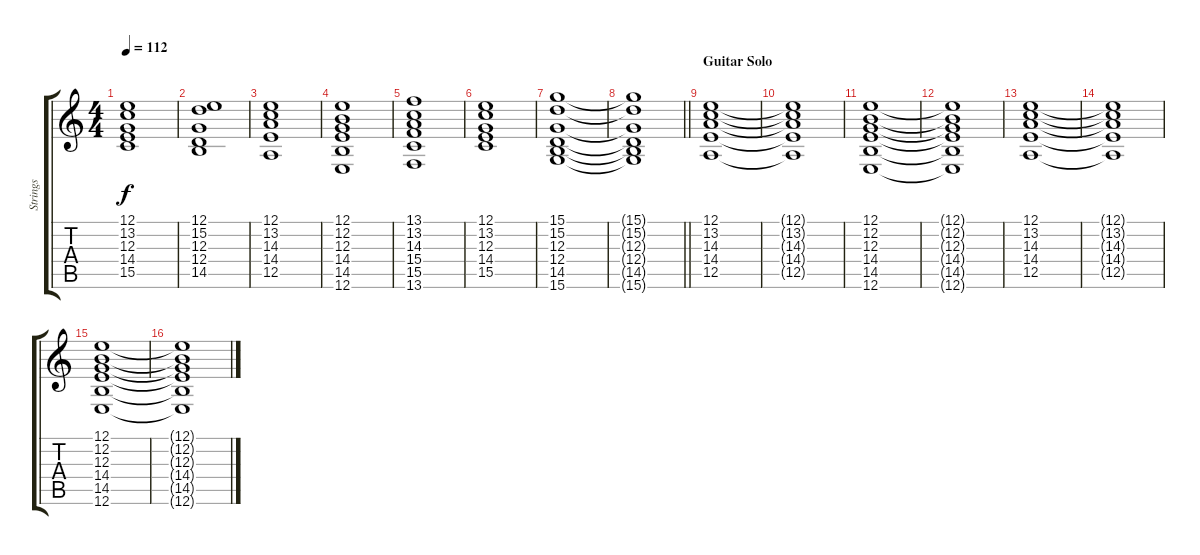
\track ("Strings" "Strings") {instrument pad8sweep}
\staff {score tabs}
\tuning (E4 B3 G3 D3 A2 E2) {hide}
\ts (4 4)
\tempo 112
\clef g2
\ks c
(12.1 13.2 12.3 14.4 15.5).1{dy f} |
(12.1 15.2 12.3 12.4 14.5).1 |
(12.1 13.2 14.3 14.4 12.5).1 |
(12.1 12.2 12.3 14.4 14.5 12.6).1 |
(13.1 13.2 14.3 15.4 15.5 13.6).1 |
(12.1 13.2 12.3 14.4 15.5).1 |
(15.1 15.2 12.3 12.4 14.5 15.6).1 |
\barLineRight lightlight
(15.1{t} 15.2{t} 12.3{t} 12.4{t} 14.5{t} 15.6{t}).1 |
\section ("" "Guitar Solo")
(12.1 13.2 14.3 14.4 12.5).1 |
(12.1{t} 13.2{t} 14.3{t} 14.4{t} 12.5{t}).1 |
(12.1 12.2 12.3 14.4 14.5 12.6).1 |
(12.1{t} 12.2{t} 12.3{t} 14.4{t} 14.5{t} 12.6{t}).1 |
(12.1 13.2 14.3 14.4 12.5).1 |
(12.1{t} 13.2{t} 14.3{t} 14.4{t} 12.5{t}).1 |
(12.1 12.2 12.3 14.4 14.5 12.6).1 |
(12.1{t} 12.2{t} 12.3{t} 14.4{t} 14.5{t} 12.6{t}).1
